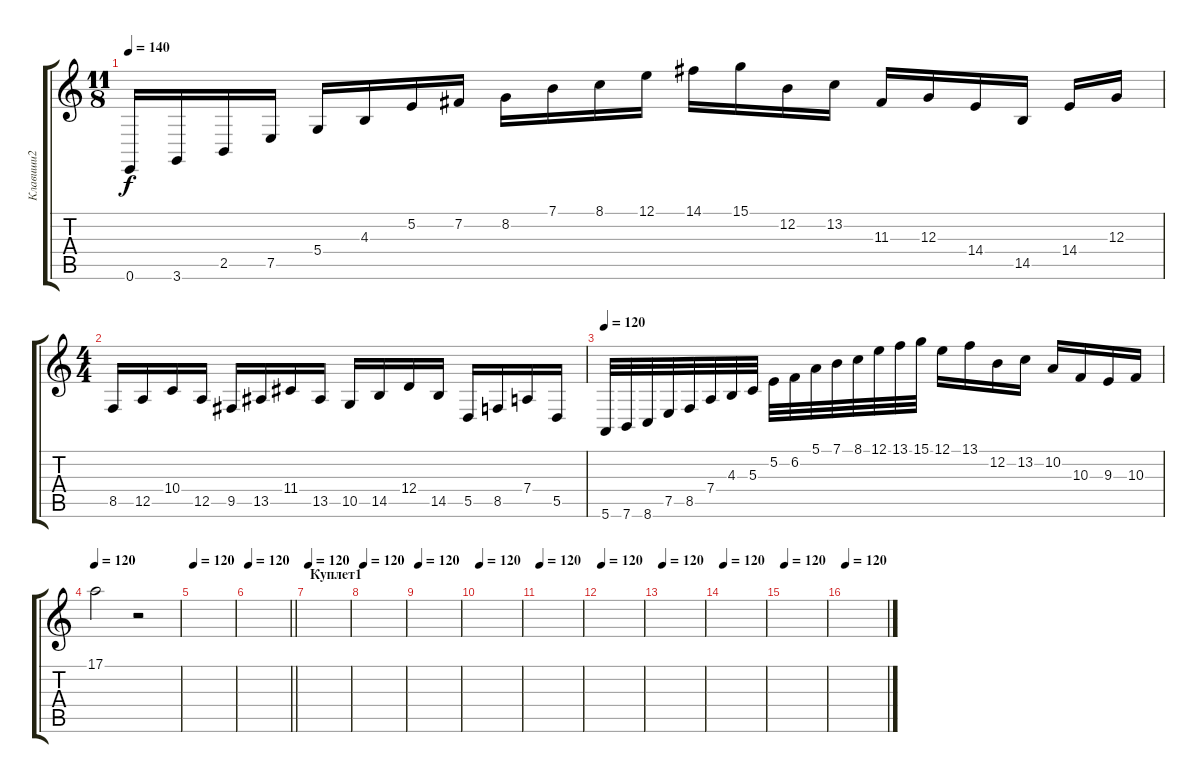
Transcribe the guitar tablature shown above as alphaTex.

\track ("Клавиши2" "Клавиши2") {instrument brightacousticpiano}
\staff {score tabs}
\tuning (E4 B3 G3 D3 A2 E2) {hide}
\ts (11 8)
\tempo 140
\clef g2
\ks c
0.6.16{dy f} 3.6.16 2.5.16 7.5.16 5.4.16 4.3.16 5.2.16 7.2.16 8.2.16 7.1.16 8.1.16 12.1.16 14.1.16 15.1.16 12.2.16 13.2.16 11.3.16 12.3.16 14.4.16 14.5.16 14.4.16 12.3.16 |
\ts (4 4)
8.5.16 12.5.16 10.4.16 12.5.16 9.5.16 13.5.16 11.4.16 13.5.16 10.5.16 14.5.16 12.4.16 14.5.16 5.5.16 8.5.16 7.4.16 5.5.16 |
\tempo 120
5.6.32 7.6.32 8.6.32 7.5.32 8.5.32 7.4.32 4.3.32 5.3.32 5.2.32 6.2.32 5.1.32 7.1.32 8.1.32 12.1.32 13.1.32 15.1.32 12.1.16 13.1.16 12.2.16 13.2.16 10.2.16 10.3.16 9.3.16 10.3.16 |
\tempo 120
17.1.2 r.2 |
\tempo 120
|
\tempo 120
\barLineRight lightlight
|
\section ("" "Куплет1")
\tempo 120
|
\tempo 120
|
\tempo 120
|
\tempo 120
|
\tempo 120
|
\tempo 120
|
\tempo 120
|
\tempo 120
|
\tempo 120
|
\tempo 120
